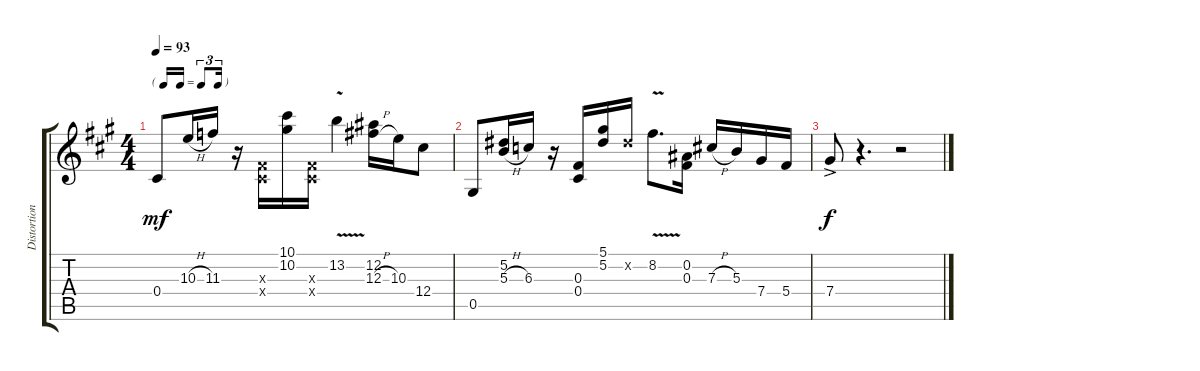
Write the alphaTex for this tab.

\track ("Distortion Gtr." "Distortion") {instrument distortionguitar}
\staff {score tabs}
\tuning (Eb4 Bb3 Gb3 Db3 Ab2 Eb2) {hide}
\ts (4 4)
\tf triplet16th
\tempo 93
\clef g2
\ks a
0.4.8{dy mf} 10.3{h}.16 11.3.16 r.16 (0.3{x} 0.4{x}).16 (10.1 10.2).16 (0.3{x} 0.4{x}).16 13.2{v}.4 (12.2 12.3{h}).16 10.3.16 12.4.8 |
0.5.8 (5.2 5.3{h}).16 6.3.16 r.16 (0.3 0.4).16 (5.1 5.2).16 5.2{x}.16 8.2{v}.8{d} (0.2 0.3).16 7.3{h}.16 5.3.16 7.4.16 5.4.16 |
7.4{ac}.8{dy f} r.4{d} r.2
